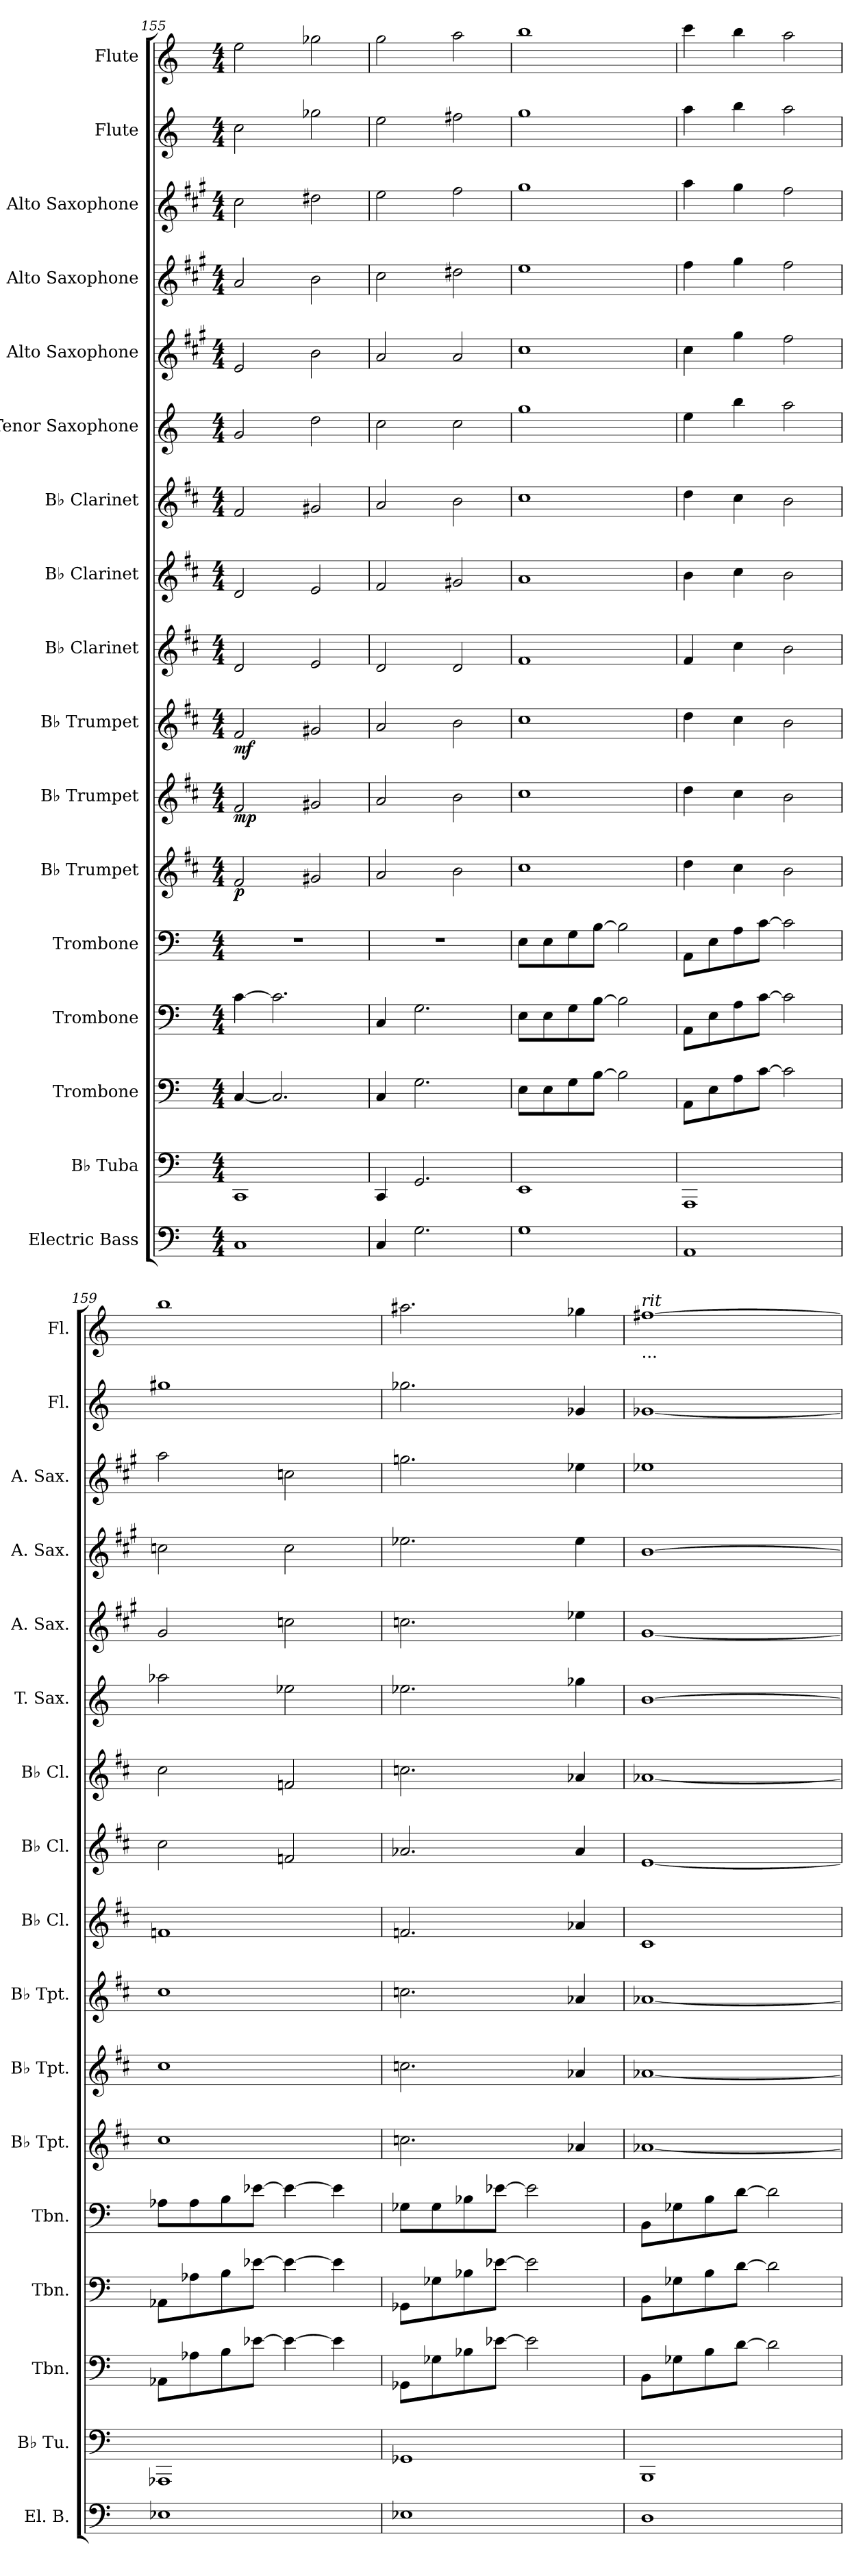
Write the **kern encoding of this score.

**kern	**kern	**kern	**kern	**kern	**kern	**dynam	**kern	**dynam	**kern	**dynam	**kern	**kern	**kern	**kern	**kern	**kern	**kern	**kern	**kern
*part17	*part16	*part15	*part14	*part13	*part12	*part12	*part11	*part11	*part10	*part10	*part9	*part8	*part7	*part6	*part5	*part4	*part3	*part2	*part1
*staff17	*staff16	*staff15	*staff14	*staff13	*staff12	*staff12	*staff11	*staff11	*staff10	*staff10	*staff9	*staff8	*staff7	*staff6	*staff5	*staff4	*staff3	*staff2	*staff1
*I"Electric Bass	*I"B♭ Tuba	*I"Trombone	*I"Trombone	*I"Trombone	*I"B♭ Trumpet	*	*I"B♭ Trumpet	*	*I"B♭ Trumpet	*	*I"B♭ Clarinet	*I"B♭ Clarinet	*I"B♭ Clarinet	*I"Tenor Saxophone	*I"Alto Saxophone	*I"Alto Saxophone	*I"Alto Saxophone	*I"Flute	*I"Flute
*I'El. B.	*I'B♭ Tu.	*I'Tbn.	*I'Tbn.	*I'Tbn.	*I'B♭ Tpt.	*	*I'B♭ Tpt.	*	*I'B♭ Tpt.	*	*I'B♭ Cl.	*I'B♭ Cl.	*I'B♭ Cl.	*I'T. Sax.	*I'A. Sax.	*I'A. Sax.	*I'A. Sax.	*I'Fl.	*I'Fl.
*clefF4	*clefF4	*clefF4	*clefF4	*clefF4	*clefG2	*	*clefG2	*	*clefG2	*	*clefG2	*clefG2	*clefG2	*clefG2	*clefG2	*clefG2	*clefG2	*clefG2	*clefG2
*ITrd7c12	*	*	*	*	*ITrd1c2	*	*ITrd1c2	*	*ITrd1c2	*	*ITrd1c2	*ITrd1c2	*ITrd1c2	*ITrd8c14	*ITrd5c9	*ITrd5c9	*ITrd5c9	*	*
*k[]	*k[]	*k[]	*k[]	*k[]	*k[]	*	*k[]	*	*k[]	*	*k[]	*k[]	*k[]	*k[]	*k[]	*k[]	*k[]	*k[]	*k[]
*M4/4	*M4/4	*M4/4	*M4/4	*M4/4	*M4/4	*	*M4/4	*	*M4/4	*	*M4/4	*M4/4	*M4/4	*M4/4	*M4/4	*M4/4	*M4/4	*M4/4	*M4/4
=155	=155	=155	=155	=155	=155	=155	=155	=155	=155	=155	=155	=155	=155	=155	=155	=155	=155	=155	=155
!	!	!	!	!	!	!LO:DY:b	!	!LO:DY:b	!	!LO:DY:b	!	!	!	!	!	!	!	!	!
1CC	1CC	[4C/	[4c\	1r	2e/	p	2e/	mp	2e/	mf	2c/	2c/	2e/	2G/	2G/	2c/	2e\	2cc\	2ee\
.	.	2.C/]	2.c\]	.	.	.	.	.	.	.	.	.	.	.	.	.	.	.	.
.	.	.	.	.	2f#X/	.	2f#X/	.	2f#X/	.	2d/	2d/	2f#X/	2d\	2d\	2d\	2f#X\	2gg-X\	2gg-X\
!!LO:PB:g=z
=156	=156	=156	=156	=156	=156	=156	=156	=156	=156	=156	=156	=156	=156	=156	=156	=156	=156	=156	=156
4CC/	4CC/	4C/	4C/	1r	2g/	.	2g/	.	2g/	.	2c/	2e/	2g/	2c\	2c/	2e\	2g\	2ee\	2gg\
2.GG\	2.GG/	2.G\	2.G\	.	.	.	.	.	.	.	.	.	.	.	.	.	.	.	.
.	.	.	.	.	2a\	.	2a\	.	2a\	.	2c/	2f#X/	2a\	2c\	2c/	2f#X\	2a\	2ff#X\	2aa\
=157	=157	=157	=157	=157	=157	=157	=157	=157	=157	=157	=157	=157	=157	=157	=157	=157	=157	=157	=157
1GG	1EE	8E\L	8E\L	8E\L	1b	.	1b	.	1b	.	1e	1g	1b	1g	1e	1g	1b	1gg	1bb
.	.	8E\	8E\	8E\	.	.	.	.	.	.	.	.	.	.	.	.	.	.	.
.	.	8G\	8G\	8G\	.	.	.	.	.	.	.	.	.	.	.	.	.	.	.
.	.	[8B\J	[8B\J	[8B\J	.	.	.	.	.	.	.	.	.	.	.	.	.	.	.
.	.	2B\]	2B\]	2B\]	.	.	.	.	.	.	.	.	.	.	.	.	.	.	.
=158	=158	=158	=158	=158	=158	=158	=158	=158	=158	=158	=158	=158	=158	=158	=158	=158	=158	=158	=158
1AAA	1AAA	8AA\L	8AA\L	8AA\L	4cc\	.	4cc\	.	4cc\	.	4e/	4a\	4cc\	4e\	4e\	4a\	4cc\	4aa\	4ccc\
.	.	8E\	8E\	8E\	.	.	.	.	.	.	.	.	.	.	.	.	.	.	.
.	.	8A\	8A\	8A\	4b\	.	4b\	.	4b\	.	4b\	4b\	4b\	4b\	4b\	4b\	4b\	4bb\	4bb\
.	.	[8c\J	[8c\J	[8c\J	.	.	.	.	.	.	.	.	.	.	.	.	.	.	.
.	.	2c\]	2c\]	2c\]	2a\	.	2a\	.	2a\	.	2a\	2a\	2a\	2a\	2a\	2a\	2a\	2aa\	2aa\
=159	=159	=159	=159	=159	=159	=159	=159	=159	=159	=159	=159	=159	=159	=159	=159	=159	=159	=159	=159
1EE-X	1AAA-X	8AA-X\L	8AA-X\L	8A-X\L	1b	.	1b	.	1b	.	1e-X	2b\	2b\	2a-X\	2B/	2e-X\	2cc\	1gg#X	1bb
.	.	8A-X\	8A-X\	8A-\	.	.	.	.	.	.	.	.	.	.	.	.	.	.	.
.	.	8B\	8B\	8B\	.	.	.	.	.	.	.	.	.	.	.	.	.	.	.
.	.	[8e-X\J	[8e-X\J	[8e-X\J	.	.	.	.	.	.	.	.	.	.	.	.	.	.	.
.	.	4e-\_	4e-\_	4e-\_	.	.	.	.	.	.	.	2e-X/	2e-X/	2e-X\	2e-X\	2e-\	2e-X\	.	.
.	.	4e-\]	4e-\]	4e-\]	.	.	.	.	.	.	.	.	.	.	.	.	.	.	.
=160	=160	=160	=160	=160	=160	=160	=160	=160	=160	=160	=160	=160	=160	=160	=160	=160	=160	=160	=160
1EE-X	1GG-X	8GG-X\L	8GG-X\L	8G-X\L	2.b-X\	.	2.b-X\	.	2.b-X\	.	2.e-X/	2.g-X/	2.b-X\	2.e-X\	2.e-X\	2.g-X\	2.b-X\	2.gg-X\	2.aa#X\
.	.	8G-X\	8G-X\	8G-\	.	.	.	.	.	.	.	.	.	.	.	.	.	.	.
.	.	8B-X\	8B-X\	8B-X\	.	.	.	.	.	.	.	.	.	.	.	.	.	.	.
.	.	[8e-X\J	[8e-X\J	[8e-X\J	.	.	.	.	.	.	.	.	.	.	.	.	.	.	.
.	.	2e-\]	2e-\]	2e-\]	.	.	.	.	.	.	.	.	.	.	.	.	.	.	.
.	.	.	.	.	4g-X/	.	4g-X/	.	4g-X/	.	4g-X/	4g-/	4g-X/	4g-X\	4g-X\	4g-\	4g-X\	4g-X/	4gg-X\
=161	=161	=161	=161	=161	=161	=161	=161	=161	=161	=161	=161	=161	=161	=161	=161	=161	=161	=161	=161
!	!	!	!	!	!	!	!	!	!	!	!	!	!	!	!	!	!	!	!LO:TX:a:i:t=rit
!	!	!	!	!	!	!	!	!	!	!	!	!	!	!	!	!	!	!	!LO:TX:b:t=...
1DD	1BBB	8BB\L	8BB\L	8BB\L	[1g-X	.	[1g-X	.	[1g-X	.	1B	[1d	[1g-X	[1B	[1B	[1d	1g-X	[1g-X	[1ff#X
.	.	8G-X\	8G-X\	8G-X\	.	.	.	.	.	.	.	.	.	.	.	.	.	.	.
.	.	8B\	8B\	8B\	.	.	.	.	.	.	.	.	.	.	.	.	.	.	.
.	.	[8d\J	[8d\J	[8d\J	.	.	.	.	.	.	.	.	.	.	.	.	.	.	.
.	.	2d\]	2d\]	2d\]	.	.	.	.	.	.	.	.	.	.	.	.	.	.	.
=	=	=	=	=	=	=	=	=	=	=	=	=	=	=	=	=	=	=	=
*-	*-	*-	*-	*-	*-	*-	*-	*-	*-	*-	*-	*-	*-	*-	*-	*-	*-	*-	*-
